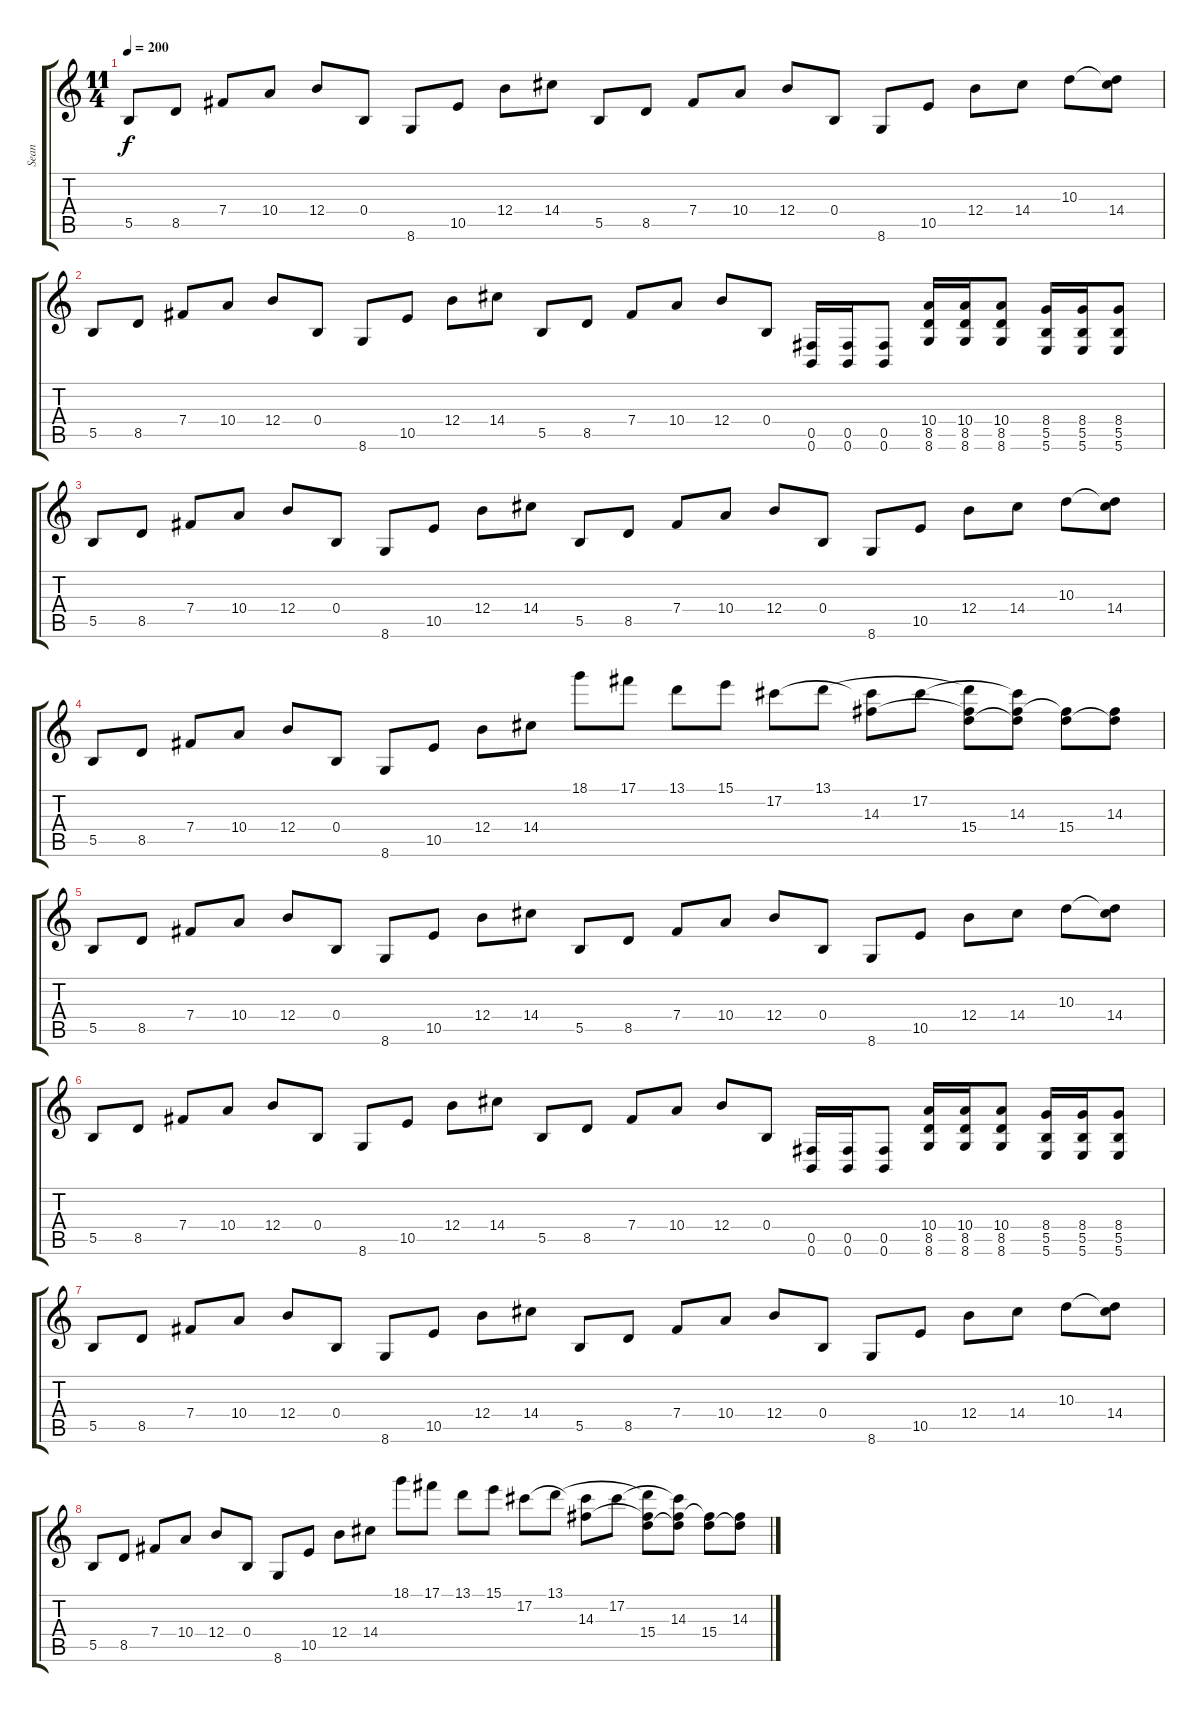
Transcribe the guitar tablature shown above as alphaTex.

\track ("Sean" "Sean") {instrument overdrivenguitar}
\staff {score tabs}
\tuning (Db4 Ab3 E3 B2 Gb2 B1) {hide}
\ts (11 4)
\tempo 200
\clef g2
\ks c
5.5.8{dy f} 8.5.8 7.4.8 10.4.8 12.4.8 0.4.8 8.6.8 10.5.8 12.4.8 14.4.8 5.5.8 8.5.8 7.4.8 10.4.8 12.4.8 0.4.8 8.6.8 10.5.8 12.4.8 14.4.8 10.3.8 (10.3{t} 14.4).8 |
5.5.8 8.5.8 7.4.8 10.4.8 12.4.8 0.4.8 8.6.8 10.5.8 12.4.8 14.4.8 5.5.8 8.5.8 7.4.8 10.4.8 12.4.8 0.4.8 (0.5 0.6).16 (0.5 0.6).16 (0.5 0.6).8 (10.4 8.5 8.6).16 (10.4 8.5 8.6).16 (10.4 8.5 8.6).8 (8.4 5.5 5.6).16 (8.4 5.5 5.6).16 (8.4 5.5 5.6).8 |
5.5.8 8.5.8 7.4.8 10.4.8 12.4.8 0.4.8 8.6.8 10.5.8 12.4.8 14.4.8 5.5.8 8.5.8 7.4.8 10.4.8 12.4.8 0.4.8 8.6.8 10.5.8 12.4.8 14.4.8 10.3.8 (10.3{t} 14.4).8 |
5.5.8 8.5.8 7.4.8 10.4.8 12.4.8 0.4.8 8.6.8 10.5.8 12.4.8 14.4.8 18.1.8 17.1.8 13.1.8 15.1.8 17.2.8 13.1.8 (17.2{t} 14.3).8 17.2.8 (13.1{t} 14.3{t} 15.4).8 (17.2{t} 14.3 15.4{t}).8 (14.3{t} 15.4).8 (14.3 15.4{t}).8 |
5.5.8 8.5.8 7.4.8 10.4.8 12.4.8 0.4.8 8.6.8 10.5.8 12.4.8 14.4.8 5.5.8 8.5.8 7.4.8 10.4.8 12.4.8 0.4.8 8.6.8 10.5.8 12.4.8 14.4.8 10.3.8 (10.3{t} 14.4).8 |
5.5.8 8.5.8 7.4.8 10.4.8 12.4.8 0.4.8 8.6.8 10.5.8 12.4.8 14.4.8 5.5.8 8.5.8 7.4.8 10.4.8 12.4.8 0.4.8 (0.5 0.6).16 (0.5 0.6).16 (0.5 0.6).8 (10.4 8.5 8.6).16 (10.4 8.5 8.6).16 (10.4 8.5 8.6).8 (8.4 5.5 5.6).16 (8.4 5.5 5.6).16 (8.4 5.5 5.6).8 |
5.5.8 8.5.8 7.4.8 10.4.8 12.4.8 0.4.8 8.6.8 10.5.8 12.4.8 14.4.8 5.5.8 8.5.8 7.4.8 10.4.8 12.4.8 0.4.8 8.6.8 10.5.8 12.4.8 14.4.8 10.3.8 (10.3{t} 14.4).8 |
5.5.8 8.5.8 7.4.8 10.4.8 12.4.8 0.4.8 8.6.8 10.5.8 12.4.8 14.4.8 18.1.8 17.1.8 13.1.8 15.1.8 17.2.8 13.1.8 (17.2{t} 14.3).8 17.2.8 (13.1{t} 14.3{t} 15.4).8 (17.2{t} 14.3 15.4{t}).8 (14.3{t} 15.4).8 (14.3 15.4{t}).8
